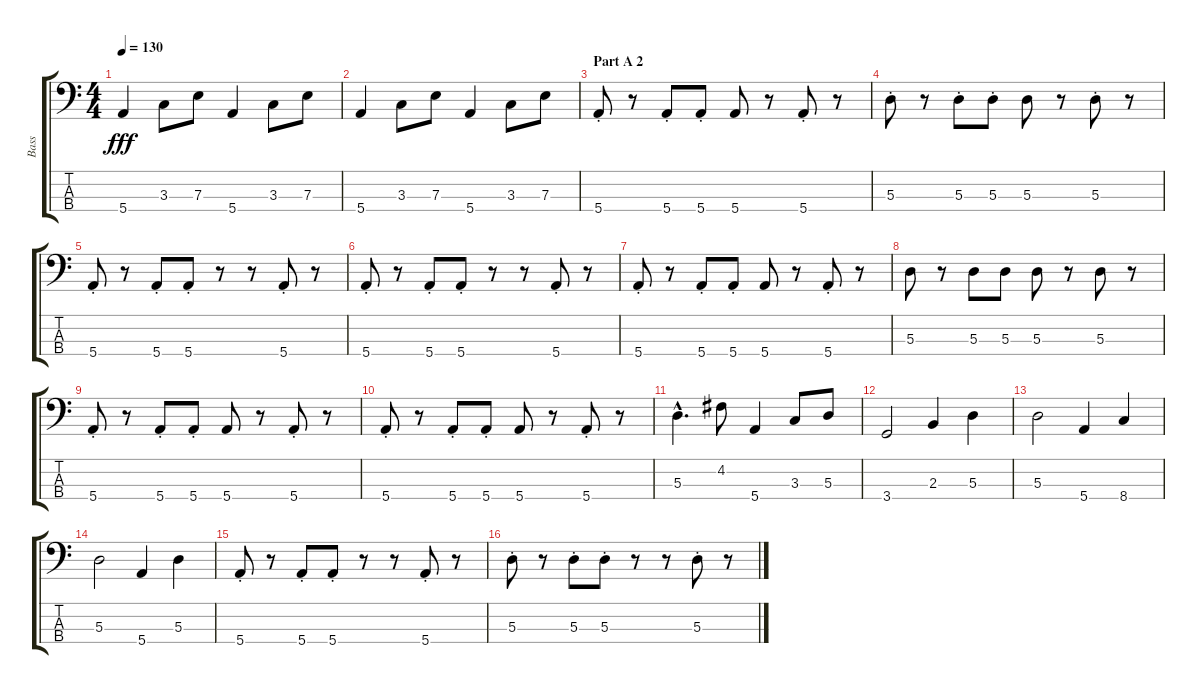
\track ("Bass" "Bass") {instrument acousticbass}
\staff {score tabs}
\tuning (G2 D2 A1 E1) {hide}
\ts (4 4)
\tempo 130
\clef f4
\ks c
5.4.4{dy fff} 3.3.8 7.3.8 5.4.4 3.3.8 7.3.8 |
5.4.4 3.3.8 7.3.8 5.4.4 3.3.8 7.3.8 |
\section ("" "Part A 2")
5.4{st}.8 r.8 5.4{st}.8 5.4{st}.8 5.4.8 r.8 5.4{st}.8 r.8 |
5.3{st}.8 r.8 5.3{st}.8 5.3{st}.8 5.3.8 r.8 5.3{st}.8 r.8 |
5.4{st}.8 r.8 5.4{st}.8 5.4{st}.8 r.8 r.8 5.4{st}.8 r.8 |
5.4{st}.8 r.8 5.4{st}.8 5.4{st}.8 r.8 r.8 5.4{st}.8 r.8 |
5.4{st}.8 r.8 5.4{st}.8 5.4{st}.8 5.4.8 r.8 5.4{st}.8 r.8 |
5.3.8 r.8 5.3.8 5.3.8 5.3.8 r.8 5.3.8 r.8 |
5.4{st}.8 r.8 5.4{st}.8 5.4{st}.8 5.4.8 r.8 5.4{st}.8 r.8 |
5.4{st}.8 r.8 5.4{st}.8 5.4{st}.8 5.4.8 r.8 5.4{st}.8 r.8 |
5.3{hac}.4{d} 4.2.8 5.4.4 3.3.8 5.3.8 |
3.4.2 2.3.4 5.3.4 |
5.3.2 5.4.4 8.4.4 |
5.3.2 5.4.4 5.3.4 |
5.4{st}.8 r.8 5.4{st}.8 5.4{st}.8 r.8 r.8 5.4{st}.8 r.8 |
5.3{st}.8 r.8 5.3{st}.8 5.3{st}.8 r.8 r.8 5.3{st}.8 r.8
